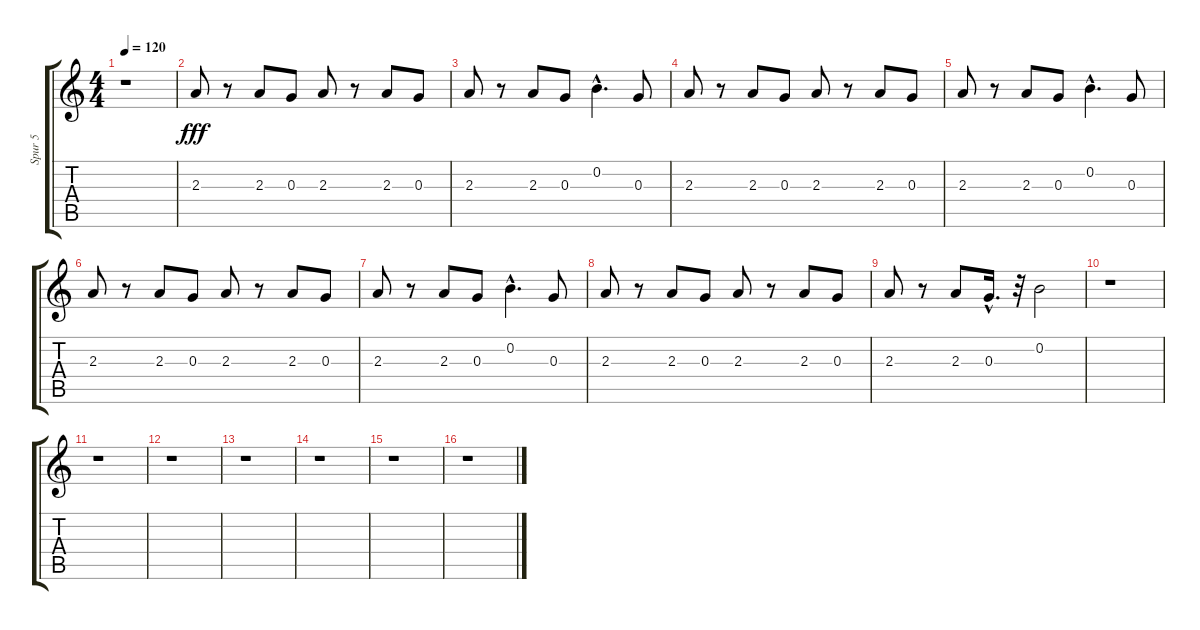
\track ("Spur 5" "Spur 5") {instrument overdrivenguitar}
\staff {score tabs}
\tuning (E4 B3 G3 D3 A2 E2) {hide}
\ts (4 4)
\tempo 120
\clef g2
\ks c
r.1{dy fff instrument overdrivenguitar} |
2.3.8 r.8 2.3.8 0.3.8 2.3.8 r.8 2.3.8 0.3.8 |
2.3.8 r.8 2.3.8 0.3.8 0.2{hac}.4{d} 0.3.8 |
2.3.8 r.8 2.3.8 0.3.8 2.3.8 r.8 2.3.8 0.3.8 |
2.3.8 r.8 2.3.8 0.3.8 0.2{hac}.4{d} 0.3.8 |
2.3.8 r.8 2.3.8 0.3.8 2.3.8 r.8 2.3.8 0.3.8 |
2.3.8 r.8 2.3.8 0.3.8 0.2{hac}.4{d} 0.3.8 |
2.3.8 r.8 2.3.8 0.3.8 2.3.8 r.8 2.3.8 0.3.8 |
2.3.8 r.8 2.3.8 0.3{hac}.16{d} r.32 0.2.2 |
r.1 |
r.1 |
r.1 |
r.1 |
r.1 |
r.1 |
r.1
